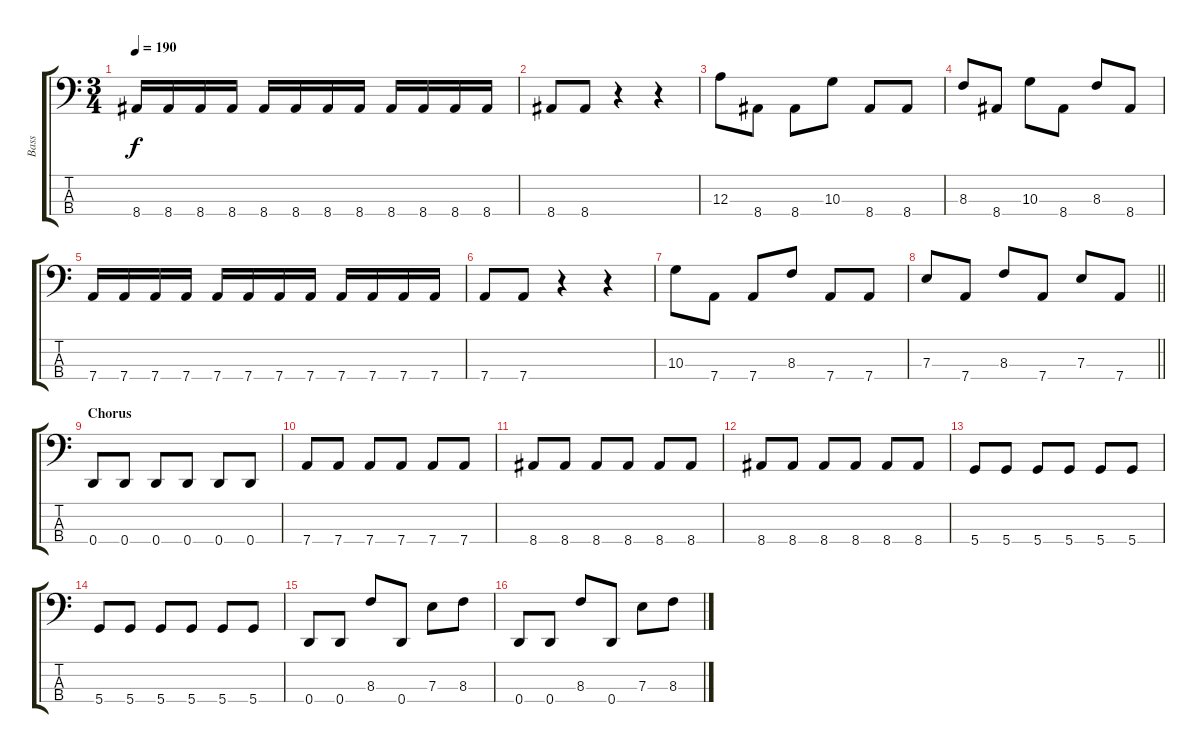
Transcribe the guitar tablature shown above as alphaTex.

\track ("Bass" "Bass") {instrument electricbassfinger}
\staff {score tabs}
\tuning (G2 D2 A1 D1) {hide}
\ts (3 4)
\tempo 190
\clef f4
\ks c
8.4.16{dy f} 8.4.16 8.4.16 8.4.16 8.4.16 8.4.16 8.4.16 8.4.16 8.4.16 8.4.16 8.4.16 8.4.16 |
8.4.8 8.4.8 r.4 r.4 |
12.3.8 8.4.8 8.4.8 10.3.8 8.4.8 8.4.8 |
8.3.8 8.4.8 10.3.8 8.4.8 8.3.8 8.4.8 |
7.4.16 7.4.16 7.4.16 7.4.16 7.4.16 7.4.16 7.4.16 7.4.16 7.4.16 7.4.16 7.4.16 7.4.16 |
7.4.8 7.4.8 r.4 r.4 |
10.3.8 7.4.8 7.4.8 8.3.8 7.4.8 7.4.8 |
\barLineRight lightlight
7.3.8 7.4.8 8.3.8 7.4.8 7.3.8 7.4.8 |
\section ("" "Chorus")
0.4.8 0.4.8 0.4.8 0.4.8 0.4.8 0.4.8 |
7.4.8 7.4.8 7.4.8 7.4.8 7.4.8 7.4.8 |
8.4.8 8.4.8 8.4.8 8.4.8 8.4.8 8.4.8 |
8.4.8 8.4.8 8.4.8 8.4.8 8.4.8 8.4.8 |
5.4.8 5.4.8 5.4.8 5.4.8 5.4.8 5.4.8 |
5.4.8 5.4.8 5.4.8 5.4.8 5.4.8 5.4.8 |
0.4.8 0.4.8 8.3.8 0.4.8 7.3.8 8.3.8 |
0.4.8 0.4.8 8.3.8 0.4.8 7.3.8 8.3.8
